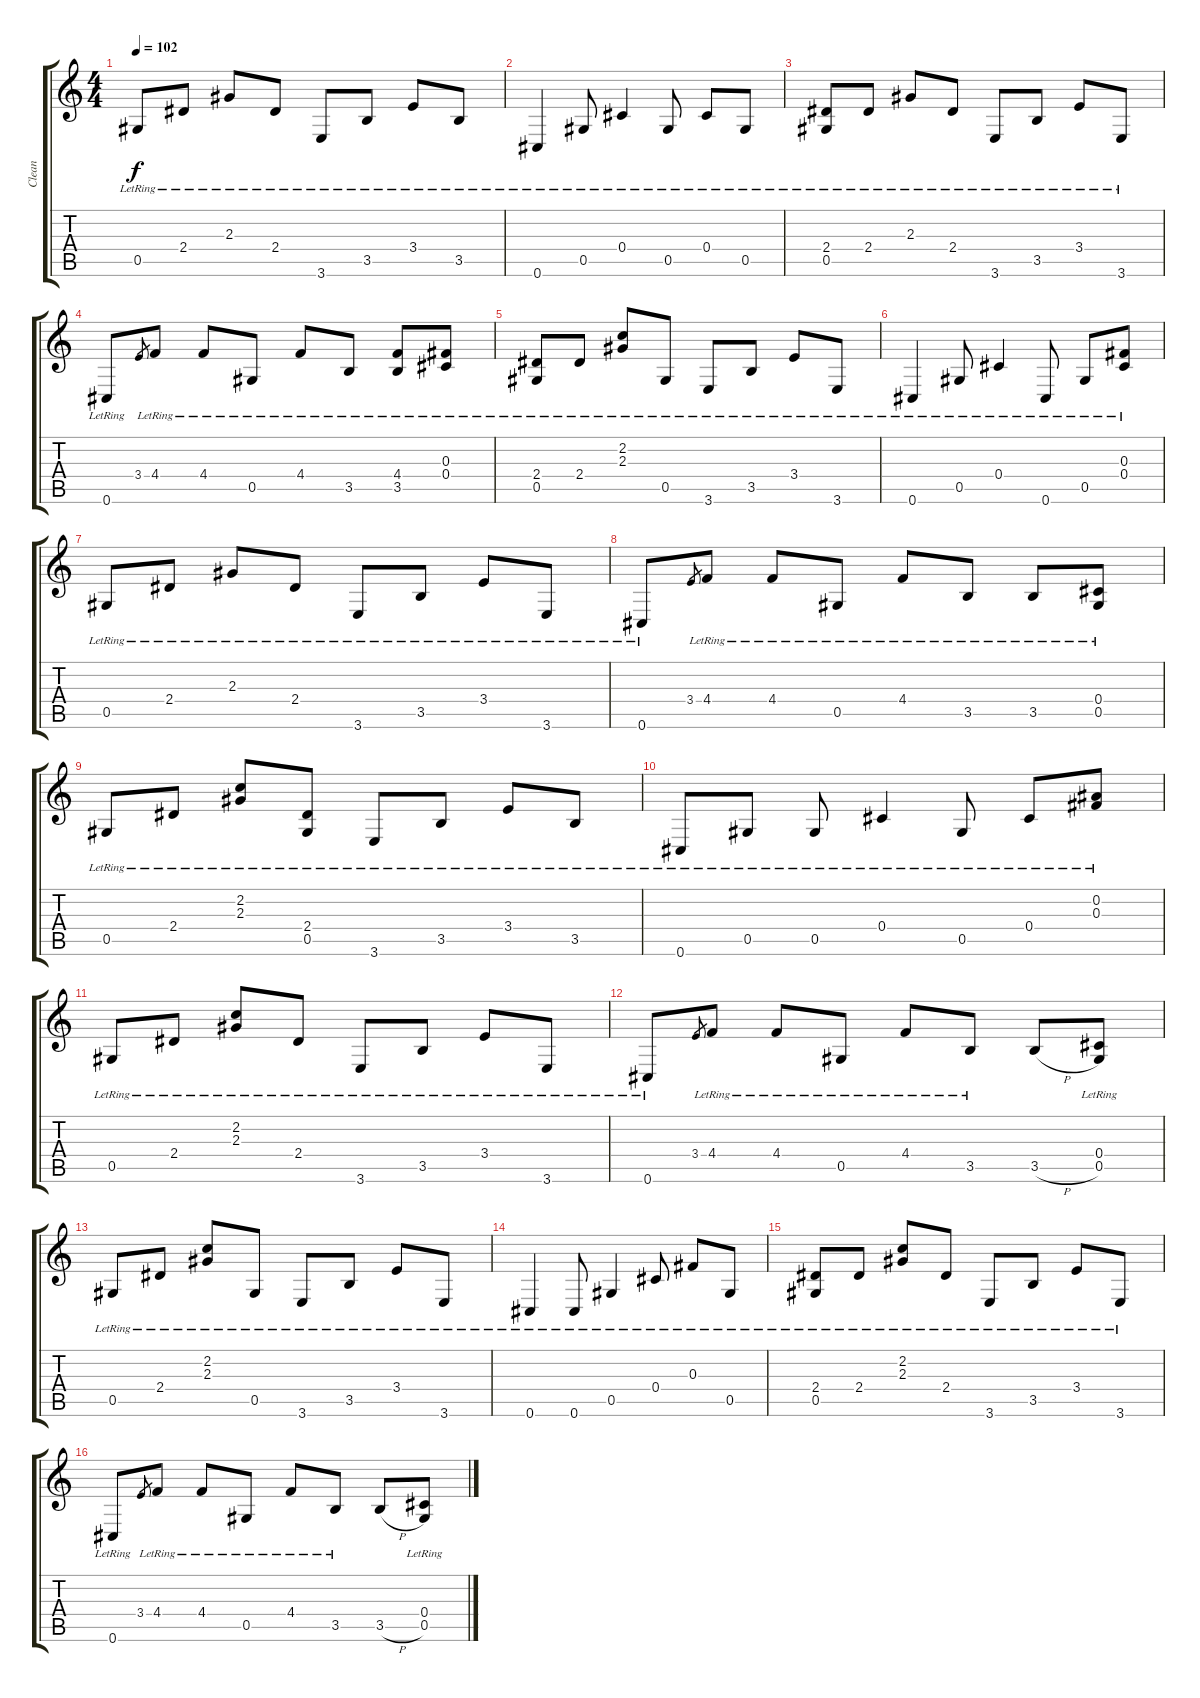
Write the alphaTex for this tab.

\track ("Clean" "Clean") {instrument electricguitarclean}
\staff {score tabs}
\tuning (Eb4 Bb3 Gb3 Db3 Ab2 Db2) {hide}
\ts (4 4)
\tempo 102
\clef g2
\ks c
0.5{lr}.8{dy f instrument electricguitarclean} 2.4{lr}.8 2.3{lr}.8 2.4{lr}.8 3.6{lr}.8 3.5{lr}.8 3.4{lr}.8 3.5{lr}.8 |
0.6{lr}.4 0.5{lr}.8 0.4{lr}.4 0.5{lr}.8 0.4{lr}.8 0.5{lr}.8 |
(2.4{lr} 0.5{lr}).8 2.4{lr}.8 2.3{lr}.8 2.4{lr}.8 3.6{lr}.8 3.5{lr}.8 3.4{lr}.8 3.6{lr}.8 |
0.6{lr}.8 3.4.8{gr} 4.4{lr}.8 4.4{lr}.8 0.5{lr}.8 4.4{lr}.8 3.5{lr}.8 (4.4{lr} 3.5{lr}).8 (0.3{lr} 0.4{lr}).8 |
(2.4{lr} 0.5{lr}).8 2.4{lr}.8 (2.2{lr} 2.3{lr}).8 0.5{lr}.8 3.6{lr}.8 3.5{lr}.8 3.4{lr}.8 3.6{lr}.8 |
0.6{lr}.4 0.5{lr}.8 0.4{lr}.4 0.6{lr}.8 0.5{lr}.8 (0.3{lr} 0.4{lr}).8 |
0.5{lr}.8 2.4{lr}.8 2.3{lr}.8 2.4{lr}.8 3.6{lr}.8 3.5{lr}.8 3.4{lr}.8 3.6{lr}.8 |
0.6{lr}.8 3.4.8{gr} 4.4{lr}.8 4.4{lr}.8 0.5{lr}.8 4.4{lr}.8 3.5{lr}.8 3.5{lr}.8 (0.4{lr} 0.5{lr}).8 |
0.5{lr}.8 2.4{lr}.8 (2.2{lr} 2.3{lr}).8 (2.4{lr} 0.5{lr}).8 3.6{lr}.8 3.5{lr}.8 3.4{lr}.8 3.5{lr}.8 |
0.6{lr}.8 0.5{lr}.8 0.5{lr}.8 0.4{lr}.4 0.5{lr}.8 0.4{lr}.8 (0.2{lr} 0.3{lr}).8 |
0.5{lr}.8 2.4{lr}.8 (2.2{lr} 2.3{lr}).8 2.4{lr}.8 3.6{lr}.8 3.5{lr}.8 3.4{lr}.8 3.6{lr}.8 |
0.6{lr}.8 3.4.8{gr} 4.4{lr}.8 4.4{lr}.8 0.5{lr}.8 4.4{lr}.8 3.5{lr}.8 3.5{h}.8 (0.4{lr} 0.5{lr}).8 |
0.5{lr}.8 2.4{lr}.8 (2.2{lr} 2.3{lr}).8 0.5{lr}.8 3.6{lr}.8 3.5{lr}.8 3.4{lr}.8 3.6{lr}.8 |
0.6{lr}.4 0.6{lr}.8 0.5{lr}.4 0.4{lr}.8 0.3{lr}.8 0.5{lr}.8 |
(2.4{lr} 0.5{lr}).8 2.4{lr}.8 (2.2{lr} 2.3{lr}).8 2.4{lr}.8 3.6{lr}.8 3.5{lr}.8 3.4{lr}.8 3.6{lr}.8 |
0.6{lr}.8 3.4.8{gr} 4.4{lr}.8 4.4{lr}.8 0.5{lr}.8 4.4{lr}.8 3.5{lr}.8 3.5{h}.8 (0.4{lr} 0.5{lr}).8
